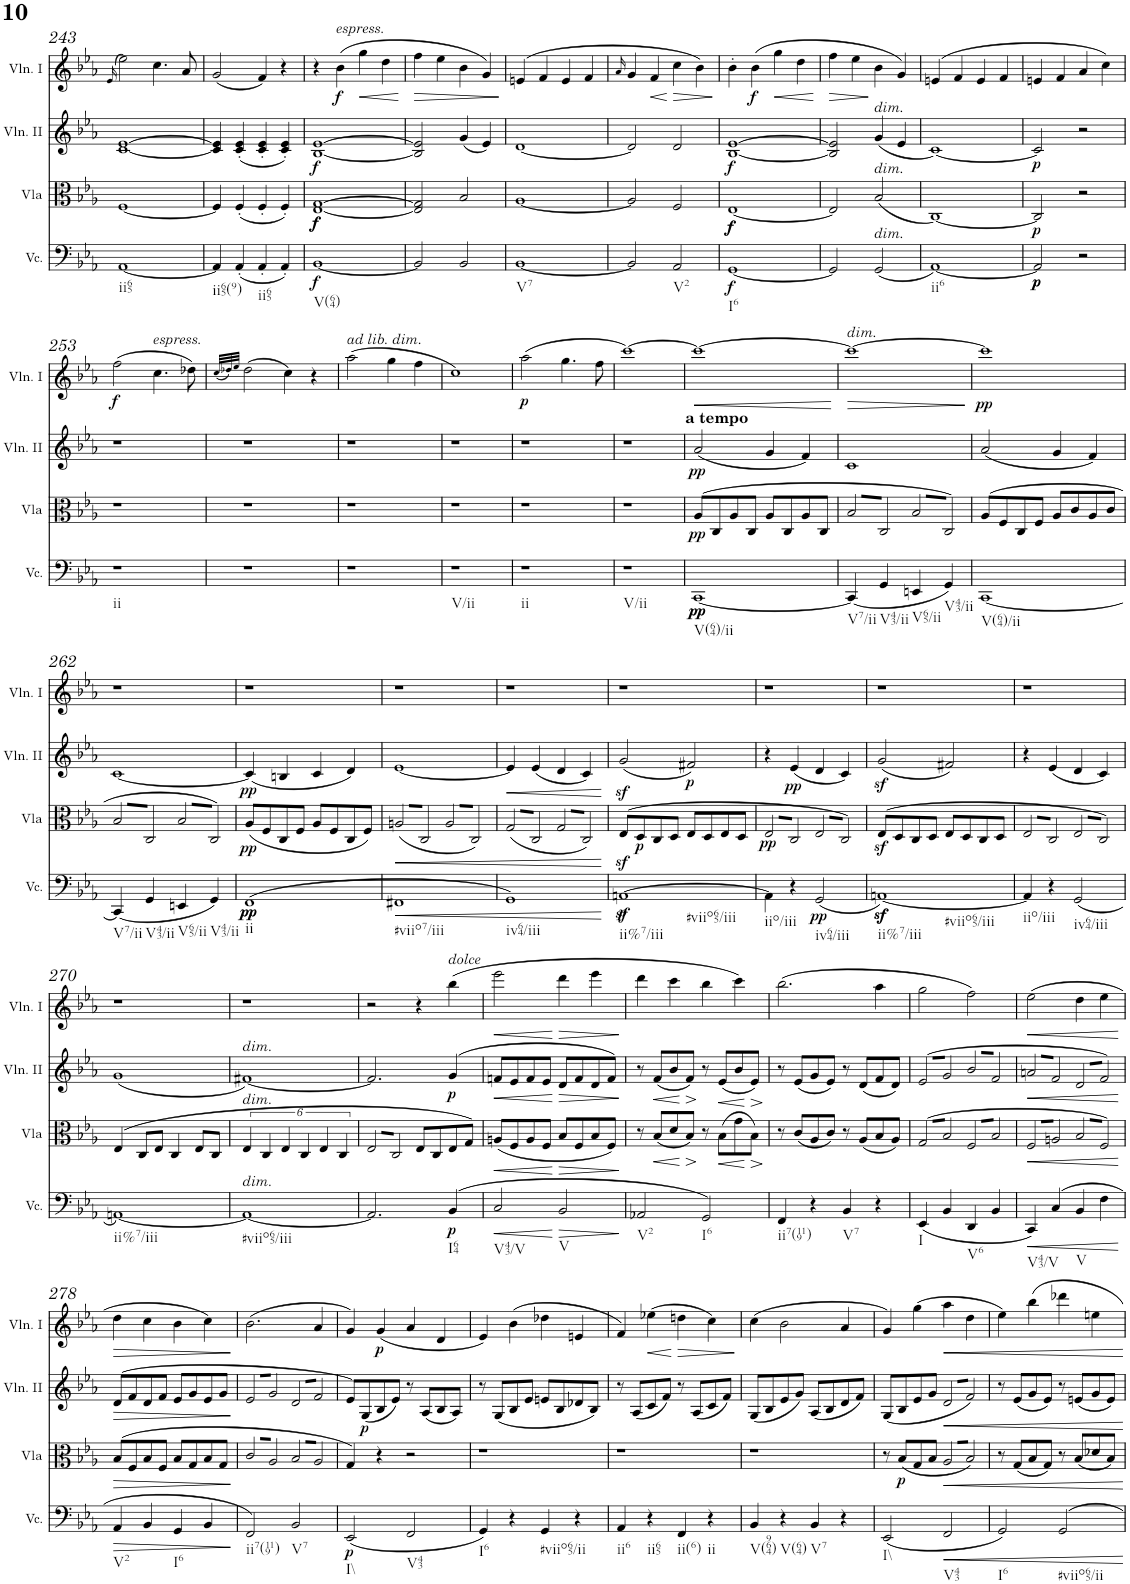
**kern	**dynam	**kern	**dynam	**kern	**dynam	**kern	**dynam
*part4	*part4	*part3	*part3	*part2	*part2	*part1	*part1
*staff4	*staff4	*staff3	*staff3	*staff2	*staff2	*staff1	*staff1
*I"Violoncello	*	*I"Viola	*	*I"Violino II	*	*I"Violino I	*
*I'Vc.	*	*I'Vla	*	*I'Vln. II	*	*I'Vln. I	*
!!LO:PB:g=z
*clefC4	*	*clefC3	*	*clefG2	*	*clefG2	*
*k[b-e-a-]	*	*k[b-e-a-]	*	*k[b-e-a-]	*	*k[b-e-a-]	*
*M4/4	*	*M4/4	*	*M4/4	*	*M4/4	*
*met(c)	*	*met(c)	*	*met(c)	*	*met(c)	*
=243	=243	=243	=243	=243	=243	=243	=243
.	.	.	.	.	.	(>16qe-/	.
!LO:TX:b:t=ii65	!	!	!	!	!	!	!
[1AA-	.	[1F	.	[1c [1e-	.	2ee-\)	.
.	.	.	.	.	.	4.cc\	.
.	.	.	.	.	.	8a-/	.
=244	=244	=244	=244	=244	=244	=244	=244
!LO:TX:b:t=ii65(9)	!	!	!	!	!	!	!
4AA-/]	.	4F/]	.	4c/] 4e-/]	.	(<2g/	.
(<4AA-'/	.	(<4F'/	.	(<4c/' 4e-/'	.	.	.
!LO:TX:b:t=ii65	!	!	!	!	!	!	!
4AA-'/	.	4F'/	.	4c/' 4e-/'	.	4f/)	.
4AA-'/)	.	4F'/)	.	4c/' 4e-/')	.	4r	.
=245	=245	=245	=245	=245	=245	=245	=245
!LO:TX:b:t=V(64)	!	!	!	!	!	!	!
!	!LO:DY:b	!	!LO:DY:b	!	!	!	!
!	!	!	!LO:DY:n=1:b	!	!LO:DY:b	!	!
[1BB-	f	[1E- [1G	f f	[1B- [1e-	f	4r	.
!	!	!	!	!	!	!LO:TX:a:i:t=espress.	!
!	!	!	!	!	!	!	!LO:DY:b
.	.	.	.	.	.	(>4b-\	f
!	!	!	!	!	!	!	!LO:HP:b
.	.	.	.	.	.	4gg\	<
.	.	.	.	.	.	4dd\	.
.	.	.	.	.	.	.	[
=246	=246	=246	=246	=246	=246	=246	=246
!	!	!	!	!	!	!	!LO:HP:b
2BB-/]	.	2E-/] 2G/]	.	2B-/] 2e-/]	.	4ff\	>
.	.	.	.	.	.	4ee-\	.
2BB-/	.	2B-/	.	(<4g/	.	4b-\	.
.	.	.	.	4e-/)	.	4g/)	.
.	.	.	.	.	.	.	]
=247	=247	=247	=247	=247	=247	=247	=247
!LO:TX:b:t=V7	!	!	!	!	!	!	!
[1BB-	.	[1A-	.	[1d	.	(>4en/	.
.	.	.	.	.	.	4f/	.
.	.	.	.	.	.	4e/	.
.	.	.	.	.	.	4f/	.
=248	=248	=248	=248	=248	=248	=248	=248
.	.	.	.	.	.	16qa-/	.
2BB-/]	.	2A-/]	.	2d/]	.	4g/	.
!	!	!	!	!	!	!	!LO:HP:b
.	.	.	.	.	.	4f/	<
!LO:TX:b:t=V2	!	!	!	!	!	!	!
!	!	!	!	!	!	!	!LO:HP:n=1:b
2AA-/	.	2F/	.	2d/	.	4cc\	[ >
.	.	.	.	.	.	4b-\)	.
.	.	.	.	.	.	.	]
=249	=249	=249	=249	=249	=249	=249	=249
!LO:TX:b:t=I6	!	!	!	!	!	!	!
!	!LO:DY:b	!	!LO:DY:b	!	!	!	!
!	!	!	!LO:DY:n=1:b	!	!LO:DY:b	!	!
[1GG	f	[1E-	f f	[1B- [1e-	f	4b-'\	.
!	!	!	!	!	!	!	!LO:DY:b
.	.	.	.	.	.	(>4b-\	f
!	!	!	!	!	!	!	!LO:HP:b
.	.	.	.	.	.	4gg\	<
.	.	.	.	.	.	4dd\	.
.	.	.	.	.	.	.	[
=250	=250	=250	=250	=250	=250	=250	=250
!	!	!	!	!	!	!	!LO:HP:b
2GG/]	.	2E-/]	.	2B-/] 2e-/]	.	4ff\	>
.	.	.	.	.	.	4ee-\	.
!	!	!	!	!LO:TX:a:i:t=dim.	!	!	!
!	!	!LO:TX:a:i:t=dim.	!	!	!	!	!
!LO:TX:a:i:t=dim.	!	!	!	!	!	!	!
(<2GG/	.	(<2B-/	.	(<4g/	.	4b-\	]
.	.	.	.	4e-/	.	4g/)	.
=251	=251	=251	=251	=251	=251	=251	=251
!LO:TX:b:t=ii6	!	!	!	!	!	!	!
[1AA-)	.	[1C)	.	[1c)	.	(>4en/	.
.	.	.	.	.	.	4f/	.
.	.	.	.	.	.	4e/	.
.	.	.	.	.	.	4f/	.
=252	=252	=252	=252	=252	=252	=252	=252
!	!LO:DY:b	!	!	!	!	!	!
!	!LO:DY:n=1:b	!	!LO:DY:b	!	!LO:DY:b	!	!
2AA-/]	p p	2C/]	p	2c/]	p	4en/	.
.	.	.	.	.	.	4f/	.
2r	.	2r	.	2r	.	4a-/	.
.	.	.	.	.	.	4cc\)	.
!!LO:LB:g=z
=253	=253	=253	=253	=253	=253	=253	=253
!LO:TX:b:t=ii	!	!	!	!	!	!	!
!	!	!	!	!	!	!	!LO:DY:b
1r	.	1r	.	1r	.	(>2ff\	f
!	!	!	!	!	!	!LO:TX:a:i:t=espress.	!
.	.	.	.	.	.	4.cc\	.
.	.	.	.	.	.	8dd-X\)	.
=254	=254	=254	=254	=254	=254	=254	=254
.	.	.	.	.	.	(<32qcc/LLL	.
.	.	.	.	.	.	32qdd-X/)	.
.	.	.	.	.	.	32qee-/JJJ	.
1r	.	1r	.	1r	.	(>2dd-\	.
.	.	.	.	.	.	4cc\)	.
.	.	.	.	.	.	4r	.
=255	=255	=255	=255	=255	=255	=255	=255
!	!	!	!	!	!	!LO:TX:a:i:t=ad lib. dim.	!
1r	.	1r	.	1r	.	(>2aa-\	.
.	.	.	.	.	.	4gg\	.
.	.	.	.	.	.	4ff\	.
=256	=256	=256	=256	=256	=256	=256	=256
!LO:TX:b:t=V/ii	!	!	!	!	!	!	!
1r	.	1r	.	1r	.	1cc)	.
=257	=257	=257	=257	=257	=257	=257	=257
!LO:TX:b:t=ii	!	!	!	!	!	!	!
!	!	!	!	!	!	!	!LO:DY:b
1r	.	1r	.	1r	.	(>2aa-\	p
.	.	.	.	.	.	4.gg\	.
.	.	.	.	.	.	8ff\	.
=258	=258	=258	=258	=258	=258	=258	=258
!LO:TX:b:t=V/ii	!	!	!	!	!	!	!
1r	.	1r	.	1r	.	[1ccc)	.
=259	=259	=259	=259	=259	=259	=259	=259
!	!	!	!	!	!	!LO:TX:b:B:t=a tempo	!
!LO:TX:b:t=V(64)/ii	!	!	!	!	!	!	!
!	!LO:DY:b	!	!	!	!	!	!LO:HP:b
!	!LO:DY:n=1:b	!	!LO:DY:b	!	!LO:DY:b	!	!
[1CC	pp pp	(>8A-/L	pp	(<2a-/	pp	1ccc_	<
.	.	8C/	.	.	.	.	.
.	.	8A-/	.	.	.	.	.
.	.	8C/J	.	.	.	.	.
.	.	8A-/L	.	4g/	.	.	.
.	.	8C/	.	.	.	.	.
.	.	8A-/	.	4f/)	.	.	.
.	.	8C/J	.	.	.	.	.
.	.	.	.	.	.	.	[
=260	=260	=260	=260	=260	=260	=260	=260
!	!	!	!	!	!	!LO:TX:a:i:t=dim.	!
!LO:TX:b:t=V7/ii	!	!	!	!	!	!	!
!	!	!	!	!	!	!	!LO:HP:b
*	*	*tremolo	*	*	*	*	*
(<4CC/]	.	16B-/LL	.	1c	.	1ccc_	>
.	.	16C/	.	.	.	.	.
.	.	16B-/	.	.	.	.	.
.	.	16C/	.	.	.	.	.
!LO:TX:b:t=V43/ii	!	!	!	!	!	!	!
4GG/	.	16B-/	.	.	.	.	.
.	.	16C/	.	.	.	.	.
.	.	16B-/	.	.	.	.	.
.	.	16C/JJ	.	.	.	.	.
!LO:TX:b:t=V65/ii	!	!	!	!	!	!	!
4EEn/	.	16B-/LL	.	.	.	.	.
.	.	16C/)	.	.	.	.	.
.	.	16B-/	.	.	.	.	.
.	.	16C/)	.	.	.	.	.
!LO:TX:b:t=V43/ii	!	!	!	!	!	!	!
4GG/)	.	16B-/	.	.	.	.	.
.	.	16C/)	.	.	.	.	.
.	.	16B-/	.	.	.	.	.
.	.	16C/)JJ	.	.	.	.	.
*	*	*Xtremolo	*	*	*	*	*
.	.	.	.	.	.	.	]
=261	=261	=261	=261	=261	=261	=261	=261
!LO:TX:b:t=V(64)/ii	!	!	!	!	!	!	!
!	!	!	!	!	!	!	!LO:DY:b
[1CC	.	(>8A-/L	.	(<2a-/	.	1ccc]	pp
.	.	.	.	.	.	.	.
.	.	8F/	.	.	.	.	.
.	.	.	.	.	.	.	.
.	.	8C/	.	.	.	.	.
.	.	8F/J	.	.	.	.	.
.	.	8A-/L	.	4g/	.	.	.
.	.	8c/	.	.	.	.	.
.	.	8A-/	.	4f/)	.	.	.
.	.	8c/J	.	.	.	.	.
!!LO:LB:g=z
=262	=262	=262	=262	=262	=262	=262	=262
!LO:TX:b:t=V7/ii	!	!	!	!	!	!	!
*	*	*tremolo	*	*	*	*	*
(<4CC/]	.	16B-/LL	.	[1c	.	1r	.
.	.	16C/	.	.	.	.	.
.	.	16B-/	.	.	.	.	.
.	.	16C/	.	.	.	.	.
!LO:TX:b:t=V43/ii	!	!	!	!	!	!	!
4GG/	.	16B-/	.	.	.	.	.
.	.	16C/	.	.	.	.	.
.	.	16B-/	.	.	.	.	.
.	.	16C/JJ	.	.	.	.	.
!LO:TX:b:t=V65/ii	!	!	!	!	!	!	!
4EEn/	.	16B-/LL	.	.	.	.	.
.	.	16C/)	.	.	.	.	.
.	.	16B-/	.	.	.	.	.
.	.	16C/)	.	.	.	.	.
!LO:TX:b:t=V43/ii	!	!	!	!	!	!	!
4GG/)	.	16B-/	.	.	.	.	.
.	.	16C/)	.	.	.	.	.
.	.	16B-/	.	.	.	.	.
.	.	16C/)JJ	.	.	.	.	.
*	*	*Xtremolo	*	*	*	*	*
=263	=263	=263	=263	=263	=263	=263	=263
!LO:TX:b:t=ii	!	!	!	!	!	!	!
!	!LO:DY:b	!	!	!	!	!	!
!	!LO:DY:n=1:b	!	!LO:DY:b	!	!LO:DY:b	!	!
(>1FF	pp pp	(<8A-/L	pp	(<4c/]	pp	1r	.
.	.	.	.	.	.	.	.
.	.	8F/	.	.	.	.	.
.	.	.	.	.	.	.	.
.	.	8C/	.	4Bn/	.	.	.
.	.	8F/J	.	.	.	.	.
.	.	8A-/L	.	4c/	.	.	.
.	.	8F/	.	.	.	.	.
.	.	8C/	.	4d/)	.	.	.
.	.	8F/J)	.	.	.	.	.
=264	=264	=264	=264	=264	=264	=264	=264
!LO:TX:b:t=#viio7/iii	!	!	!	!	!	!	!
!	!LO:HP:b	!	!LO:HP:b	!	!	!	!
*	*	*tremolo	*	*	*	*	*
1FF#X	<	(<16An/LL	<	[1e-	.	1r	.
.	.	16C/	.	.	.	.	.
.	.	16An/	.	.	.	.	.
.	.	16C/	.	.	.	.	.
.	.	16An/	.	.	.	.	.
.	.	16C/	.	.	.	.	.
.	.	16An/	.	.	.	.	.
.	.	16C/JJ	.	.	.	.	.
.	.	16A/LL	.	.	.	.	.
.	.	16C/)	.	.	.	.	.
.	.	16A/	.	.	.	.	.
.	.	16C/)	.	.	.	.	.
.	.	16A/	.	.	.	.	.
.	.	16C/)	.	.	.	.	.
.	.	16A/	.	.	.	.	.
.	.	16C/)JJ	.	.	.	.	.
=265	=265	=265	=265	=265	=265	=265	=265
!LO:TX:b:t=iv64/iii	!	!	!	!	!	!	!
!	!	!	!	!	!LO:HP:b	!	!
1GG)	.	(<16G/LL	.	4e-/]	<	1r	.
.	.	16C/	.	.	.	.	.
.	.	16G/	.	.	.	.	.
.	.	16C/	.	.	.	.	.
.	.	16G/	.	(<4e-/	.	.	.
.	.	16C/	.	.	.	.	.
.	.	16G/	.	.	.	.	.
.	.	16C/JJ	.	.	.	.	.
.	.	16G/LL	.	4d/	.	.	.
.	.	16C/)	.	.	.	.	.
.	.	16G/	.	.	.	.	.
.	.	16C/)	.	.	.	.	.
.	.	16G/	.	4c/)	.	.	.
.	.	16C/)	.	.	.	.	.
.	.	16G/	.	.	.	.	.
.	.	16C/)JJ	.	.	.	.	.
*	*	*Xtremolo	*	*	*	*	*
.	[	.	[	.	[	.	.
=266	=266	=266	=266	=266	=266	=266	=266
!LO:TX:b:t=ii%7/iii	!	!	!	!	!	!	!
!LO:TX:b:t=#viio65/iii	!	!	!	!	!	!	!
!	!LO:DY:b	!	!	!	!	!	!
[1AAnz<	p	(>8E-z</L	.	(<2gz</	.	1r	.
.	.	.	.	.	.	.	.
!	!	!	!LO:DY:b	!	!	!	!
.	.	8D/	p	.	.	.	.
.	.	.	.	.	.	.	.
.	.	8C/	.	.	.	.	.
.	.	8D/J	.	.	.	.	.
!	!	!	!	!	!LO:DY:b	!	!
.	.	8E-/L	.	2f#X/)	p	.	.
.	.	8D/	.	.	.	.	.
.	.	8E-/	.	.	.	.	.
.	.	8D/J	.	.	.	.	.
=267	=267	=267	=267	=267	=267	=267	=267
!LO:TX:b:t=iio/iii	!	!	!	!	!	!	!
!	!	!	!LO:DY:b	!	!	!	!
*	*	*tremolo	*	*	*	*	*
4AA\]	.	16E-/LL	pp	4r	.	1r	.
.	.	16C/	.	.	.	.	.
.	.	16E-/	.	.	.	.	.
.	.	16C/	.	.	.	.	.
!	!	!	!	!	!LO:DY:b	!	!
4r	.	16E-/	.	(<4e-/	pp	.	.
.	.	16C/	.	.	.	.	.
.	.	16E-/	.	.	.	.	.
.	.	16C/JJ	.	.	.	.	.
!LO:TX:b:t=iv64/iii	!	!	!	!	!	!	!
!	!LO:DY:b	!	!	!	!	!	!
(<2GG/	pp	16E-/LL	.	4d/	.	.	.
.	.	16C/)	.	.	.	.	.
.	.	16E-/	.	.	.	.	.
.	.	16C/)	.	.	.	.	.
.	.	16E-/	.	4c/)	.	.	.
.	.	16C/)	.	.	.	.	.
.	.	16E-/	.	.	.	.	.
.	.	16C/)JJ	.	.	.	.	.
*	*	*Xtremolo	*	*	*	*	*
=268	=268	=268	=268	=268	=268	=268	=268
!LO:TX:b:t=ii%7/iii	!	!	!	!	!	!	!
!LO:TX:b:t=#viio65/iii	!	!	!	!	!	!	!
[1AAnz<)	.	(>8E-z</L	.	(<2gz</	.	1r	.
.	.	.	.	.	.	.	.
.	.	8D/	.	.	.	.	.
.	.	.	.	.	.	.	.
.	.	8C/	.	.	.	.	.
.	.	8D/J	.	.	.	.	.
.	.	8E-/L	.	2f#X/)	.	.	.
.	.	8D/	.	.	.	.	.
.	.	8C/	.	.	.	.	.
.	.	8D/J	.	.	.	.	.
=269	=269	=269	=269	=269	=269	=269	=269
!LO:TX:b:t=iio/iii	!	!	!	!	!	!	!
*	*	*tremolo	*	*	*	*	*
4AA/]	.	16E-/LL	.	4r	.	1r	.
.	.	16C/	.	.	.	.	.
.	.	16E-/	.	.	.	.	.
.	.	16C/	.	.	.	.	.
4r	.	16E-/	.	(<4e-/	.	.	.
.	.	16C/	.	.	.	.	.
.	.	16E-/	.	.	.	.	.
.	.	16C/JJ	.	.	.	.	.
!LO:TX:b:t=iv64/iii	!	!	!	!	!	!	!
(<2GG/	.	16E-/LL	.	4d/	.	.	.
.	.	16C/)	.	.	.	.	.
.	.	16E-/	.	.	.	.	.
.	.	16C/)	.	.	.	.	.
.	.	16E-/	.	4c/)	.	.	.
.	.	16C/)	.	.	.	.	.
.	.	16E-/	.	.	.	.	.
.	.	16C/)JJ	.	.	.	.	.
*	*	*Xtremolo	*	*	*	*	*
!!LO:LB:g=z
=270	=270	=270	=270	=270	=270	=270	=270
!LO:TX:b:t=ii%7/iii	!	!	!	!	!	!	!
[1AAn)	.	(>4E-/	.	(<1g	.	1r	.
.	.	.	.	.	.	.	.
.	.	.	.	.	.	.	.
.	.	.	.	.	.	.	.
.	.	8C/L	.	.	.	.	.
.	.	8E-/J	.	.	.	.	.
.	.	4C/	.	.	.	.	.
.	.	8E-/L	.	.	.	.	.
.	.	8C/J	.	.	.	.	.
=271	=271	=271	=271	=271	=271	=271	=271
!	!	!	!	!LO:TX:a:i:t=dim.	!	!	!
!	!	!LO:TX:a:i:t=dim.	!	!	!	!	!
!LO:TX:a:i:t=dim.	!	!	!	!	!	!	!
!LO:TX:b:t=#viio65/iii	!	!	!	!	!	!	!
1AA_	.	6E-/	.	[1f#X)	.	1r	.
.	.	6C/	.	.	.	.	.
.	.	6E-/	.	.	.	.	.
.	.	6C/	.	.	.	.	.
.	.	6E-/	.	.	.	.	.
.	.	6C/	.	.	.	.	.
=272	=272	=272	=272	=272	=272	=272	=272
*	*	*tremolo	*	*	*	*	*
2.AA/]	.	16E-/LL	.	2.f#/]	.	2r	.
.	.	16C/	.	.	.	.	.
.	.	16E-/	.	.	.	.	.
.	.	16C/	.	.	.	.	.
.	.	16E-/	.	.	.	.	.
.	.	16C/	.	.	.	.	.
.	.	16E-/	.	.	.	.	.
.	.	16C/JJ	.	.	.	.	.
*	*	*Xtremolo	*	*	*	*	*
.	.	8E-/L	.	.	.	4r	.
.	.	.	.	.	.	.	.
.	.	8C/	.	.	.	.	.
.	.	.	.	.	.	.	.
!	!	!	!	!	!	!LO:TX:a:i:t=dolce	!
!LO:TX:b:t=I64	!	!	!	!	!	!	!
!	!LO:DY:b	!	!	!	!LO:DY:b	!	!
(>4BB-/	p	8E-/	.	(>4g/	p	(>4bb-\	.
.	.	8G/J)	.	.	.	.	.
=273	=273	=273	=273	=273	=273	=273	=273
!LO:TX:b:t=V43/V	!	!	!	!	!	!	!
!	!LO:HP:b	!	!LO:HP:b	!	!LO:HP:b	!	!LO:HP:b
2C/	<	(<8An/L	<	8fn/L	<	2eee-\	<
.	.	8F/	.	8e-/	.	.	.
.	.	8A/	.	8f/	.	.	.
.	.	8F/J	.	8e-/J	.	.	.
!LO:TX:b:t=V	!	!	!	!	!	!	!
!	!LO:HP:n=1:b	!	!LO:HP:n=1:b	!	!LO:HP:n=1:b	!	!LO:HP:n=1:b
2BB-/	[ >	8B-/L	[ >	8d/L	[ >	4ddd\	[ >
.	.	8F/	.	8f/	.	.	.
.	.	8B-/	.	8d/	.	4eee-\	.
.	.	8F/J)	.	8f/J)	.	.	.
.	]	.	]	.	]	.	]
=274	=274	=274	=274	=274	=274	=274	=274
!LO:TX:b:t=V2	!	!	!	!	!	!	!
2AA-X/	.	8r	.	8r	.	4ddd\	.
!	!	!	!LO:HP:b	!	!LO:HP:b	!	!
.	.	(<8B-/L	<	(<8f/L	<	.	.
.	.	8d/	.	8b-/	.	4ccc\	.
!	!	!	!LO:HP:n=1:b	!	!LO:HP:n=1:b	!	!
.	.	8B-/J)	[ >	8f/J)	[ >	.	.
!LO:TX:b:t=I6	!	!	!	!	!	!	!
2GG/)	.	8r	]	8r	]	4bb-\	.
!	!	!	!LO:HP:b	!	!LO:HP:b	!	!
.	.	(>8B-\L	<	(<8e-/L	<	.	.
.	.	8g\	.	8b-/	.	4ccc\)	.
!	!	!	!LO:HP:n=1:b	!	!LO:HP:n=1:b	!	!
.	.	8B-\J)	[ >	8e-/J)	[ >	.	.
.	.	.	]	.	]	.	.
=275	=275	=275	=275	=275	=275	=275	=275
!LO:TX:b:t=ii7(119)	!	!	!	!	!	!	!
4FF/	.	8r	.	8r	.	(>2.bb-\	.
.	.	(<8c/L	.	(<8e-/L	.	.	.
4r	.	8A-/	.	8g/	.	.	.
.	.	8c/J)	.	8e-/J)	.	.	.
!LO:TX:b:t=V7	!	!	!	!	!	!	!
4BB-/	.	8r	.	8r	.	.	.
.	.	(<8A-/L	.	(<8d/L	.	.	.
4r	.	8B-/	.	8f/	.	4aa-\	.
.	.	8A-/J)	.	8d/J)	.	.	.
=276	=276	=276	=276	=276	=276	=276	=276
!LO:TX:b:t=I	!	!	!	!	!	!	!
*	*	*tremolo	*	*	*	*	*
*	*	*	*	*tremolo	*	*	*
(<4EE-/	.	(>16G/LL	.	(>16e-/LL	.	2gg\	.
.	.	16B-/	.	16g/	.	.	.
.	.	16G/	.	16e-/	.	.	.
.	.	16B-/	.	16g/	.	.	.
4BB-/	.	16G/	.	16e-/	.	.	.
.	.	16B-/	.	16g/	.	.	.
.	.	16G/	.	16e-/	.	.	.
.	.	16B-/JJ	.	16g/JJ	.	.	.
!LO:TX:b:t=V6	!	!	!	!	!	!	!
4DD/	.	16F/LL	.	16b-/LL	.	2ff\)	.
.	.	16B-/	.	16f/	.	.	.
.	.	16F/	.	16b-/	.	.	.
.	.	16B-/	.	16f/	.	.	.
4BB-/	.	16F/	.	16b-/	.	.	.
.	.	16B-/	.	16f/	.	.	.
.	.	16F/	.	16b-/	.	.	.
.	.	16B-/JJ	.	16f/JJ	.	.	.
=277	=277	=277	=277	=277	=277	=277	=277
!LO:TX:b:t=V43/V	!	!	!	!	!	!	!
!	!LO:HP:b	!	!LO:HP:b	!	!LO:HP:b	!	!LO:HP:b
4CC/)	<	16F/LL	<	16an/LL	<	(>2ee-\	<
.	.	16An/	.	16f/	.	.	.
.	.	16F/	.	16an/	.	.	.
.	.	16An/	.	16f/	.	.	.
(>4C/	.	16F/	.	16an/	.	.	.
.	.	16An/	.	16f/	.	.	.
.	.	16F/	.	16an/	.	.	.
.	.	16An/JJ	.	16f/JJ	.	.	.
!LO:TX:b:t=V	!	!	!	!	!	!	!
4BB-/	.	16B-/LL	.	16d/LL	.	4dd\	.
.	.	16F/)	.	16f/)	.	.	.
.	.	16B-/	.	16d/	.	.	.
.	.	16F/)	.	16f/)	.	.	.
4F\	.	16B-/	.	16d/	.	4ee-\	.
.	.	16F/)	.	16f/)	.	.	.
.	.	16B-/	.	16d/	.	.	.
.	.	16F/)JJ	.	16f/)JJ	.	.	.
*	*	*	*	*Xtremolo	*	*	*
*	*	*Xtremolo	*	*	*	*	*
.	[	.	[	.	[	.	[
!!LO:LB:g=z
=278	=278	=278	=278	=278	=278	=278	=278
!LO:TX:b:t=V2	!	!	!	!	!	!	!
!	!LO:HP:b	!	!LO:HP:b	!	!LO:HP:b	!	!LO:HP:b
4AA-/	>	(>8B-/L	>	(>8d/L	>	4dd\	>
.	.	.	.	.	.	.	.
.	.	8F/	.	8f/	.	.	.
.	.	.	.	.	.	.	.
4BB-/	.	8B-/	.	8d/	.	4cc\	.
.	.	8F/J	.	8f/J	.	.	.
!LO:TX:b:t=I6	!	!	!	!	!	!	!
4GG/	.	8B-/L	.	8e-/L	.	4b-\	.
.	.	8G/	.	8g/	.	.	.
4BB-/	.	8B-/	.	8e-/	.	4cc\)	.
.	.	8G/J	.	8g/J	.	.	.
.	]	.	]	.	]	.	]
=279	=279	=279	=279	=279	=279	=279	=279
!LO:TX:b:t=ii7(119)	!	!	!	!	!	!	!
*	*	*tremolo	*	*	*	*	*
*	*	*	*	*tremolo	*	*	*
2FF/)	.	16c/LL	.	16e-/LL	.	(>2.b-\	.
.	.	16A-/	.	16g/	.	.	.
.	.	16c/	.	16e-/	.	.	.
.	.	16A-/	.	16g/	.	.	.
.	.	16c/	.	16e-/	.	.	.
.	.	16A-/	.	16g/	.	.	.
.	.	16c/	.	16e-/	.	.	.
.	.	16A-/JJ	.	16g/JJ	.	.	.
!LO:TX:b:t=V7	!	!	!	!	!	!	!
2BB-/	.	16B-/LL	.	16d/LL	.	.	.
.	.	16A-/	.	16f/	.	.	.
.	.	16B-/	.	16d/	.	.	.
.	.	16A-/	.	16f/	.	.	.
.	.	16B-/	.	16d/	.	4a-/	.
.	.	16A-/	.	16f/	.	.	.
.	.	16B-/	.	16d/	.	.	.
.	.	16A-/JJ	.	16f/JJ	.	.	.
*	*	*	*	*Xtremolo	*	*	*
*	*	*Xtremolo	*	*	*	*	*
=280	=280	=280	=280	=280	=280	=280	=280
!LO:TX:b:t=I\\	!	!	!	!	!	!	!
!	!LO:DY:b	!	!	!	!	!	!
(<2EE-/	p	4G/)	.	8e-/L)	.	4g/)	.
.	.	.	.	.	.	.	.
!	!	!	!	!	!LO:DY:b	!	!
.	.	.	.	(<8G/	p	.	.
.	.	.	.	.	.	.	.
!	!	!	!	!	!	!	!LO:DY:b
.	.	4r	.	8B-/	.	(<4g/	p
.	.	.	.	8e-/J)	.	.	.
!LO:TX:b:t=V43	!	!	!	!	!	!	!
2FF/	.	2r	.	8r	.	4a-/	.
.	.	.	.	(<8A-/L	.	.	.
.	.	.	.	8B-/	.	4d/	.
.	.	.	.	8A-/J)	.	.	.
=281	=281	=281	=281	=281	=281	=281	=281
!LO:TX:b:t=I6	!	!	!	!	!	!	!
4GG/)	.	1r	.	8r	.	4e-/)	.
.	.	.	.	(<8G/L	.	.	.
4r	.	.	.	8B-/	.	(>4b-\	.
.	.	.	.	8e-/J	.	.	.
!LO:TX:b:t=#viio65/ii	!	!	!	!	!	!	!
4GG/	.	.	.	8en/L	.	4dd-X\	.
.	.	.	.	8B-/	.	.	.
4r	.	.	.	8d-X/	.	4en/	.
.	.	.	.	8B-/J)	.	.	.
=282	=282	=282	=282	=282	=282	=282	=282
!LO:TX:b:t=ii6	!	!	!	!	!	!	!
4AA-/	.	1r	.	8r	.	4f/)	.
.	.	.	.	(<8A-/L	.	.	.
!LO:TX:b:t=ii65	!	!	!	!	!	!	!
!	!	!	!	!	!	!	!LO:HP:b
4r	.	.	.	8c/	.	(>4ee-X\	<
.	.	.	.	8f/J)	.	.	.
!LO:TX:b:t=ii(6)	!	!	!	!	!	!	!
!	!	!	!	!	!	!	!LO:HP:n=1:b
4FF/	.	.	.	8r	.	4ddn\	[ >
.	.	.	.	(<8A-/L	.	.	.
!LO:TX:b:t=ii	!	!	!	!	!	!	!
4r	.	.	.	8c/	.	4cc\)	.
.	.	.	.	8f/J)	.	.	.
.	.	.	.	.	.	.	]
=283	=283	=283	=283	=283	=283	=283	=283
!LO:TX:b:t=V(964)	!	!	!	!	!	!	!
4BB-/	.	1r	.	(<8G/L	.	(>4cc\	.
.	.	.	.	8B-/	.	.	.
!LO:TX:b:t=V(64)	!	!	!	!	!	!	!
4r	.	.	.	8e-/	.	2b-\	.
.	.	.	.	8g/J)	.	.	.
!LO:TX:b:t=V7	!	!	!	!	!	!	!
4BB-/	.	.	.	(<8A-/L	.	.	.
.	.	.	.	8B-/	.	.	.
4r	.	.	.	8d/	.	4a-/	.
.	.	.	.	8f/J)	.	.	.
=284	=284	=284	=284	=284	=284	=284	=284
!LO:TX:b:t=I\\	!	!	!	!	!	!	!
(<2EE-/	.	8r	.	(<8G/L	.	4g/)	.
!	!	!	!LO:DY:b	!	!	!	!
.	.	(<8B-/L	p	8B-/	.	.	.
.	.	8G/	.	8e-/	.	(>4gg\	.
.	.	8B-/J	.	8g/J	.	.	.
!LO:TX:b:t=V43	!	!	!	!	!	!	!
*	*	*tremolo	*	*	*	*	*
*	*	*	*	*tremolo	*	*	*
2FF/	.	16A-/LL	.	16d/LL	.	4aa-\	.
.	.	16B-/)	.	16f/)	.	.	.
.	.	16A-/	.	16d/	.	.	.
.	.	16B-/)	.	16f/)	.	.	.
.	.	16A-/	.	16d/	.	4dd\	.
.	.	16B-/)	.	16f/)	.	.	.
.	.	16A-/	.	16d/	.	.	.
.	.	16B-/)JJ	.	16f/)JJ	.	.	.
*	*	*	*	*Xtremolo	*	*	*
*	*	*Xtremolo	*	*	*	*	*
=285	=285	=285	=285	=285	=285	=285	=285
!LO:TX:b:t=I6	!	!	!	!	!	!	!
2GG/)	.	8r	.	8r	.	4ee-\)	.
.	.	.	.	.	.	.	.
.	.	(<8G/L	.	(<8e-/L	.	.	.
.	.	.	.	.	.	.	.
.	.	8B-/	.	8g/	.	4bb-\	.
.	.	8G/J)	.	8e-/J)	.	.	.
!LO:TX:b:t=#viio65/ii	!	!	!	!	!	!	!
2GG/	.	8r	.	8r	.	4ddd-X\	.
.	.	(<8B-/L	.	(<8en/L	.	.	.
.	.	8d-X/	.	8g/	.	4een\	.
.	.	8B-/J)	.	8e/J)	.	.	.
=	=	=	=	=	=	=	=
*-	*-	*-	*-	*-	*-	*-	*-
